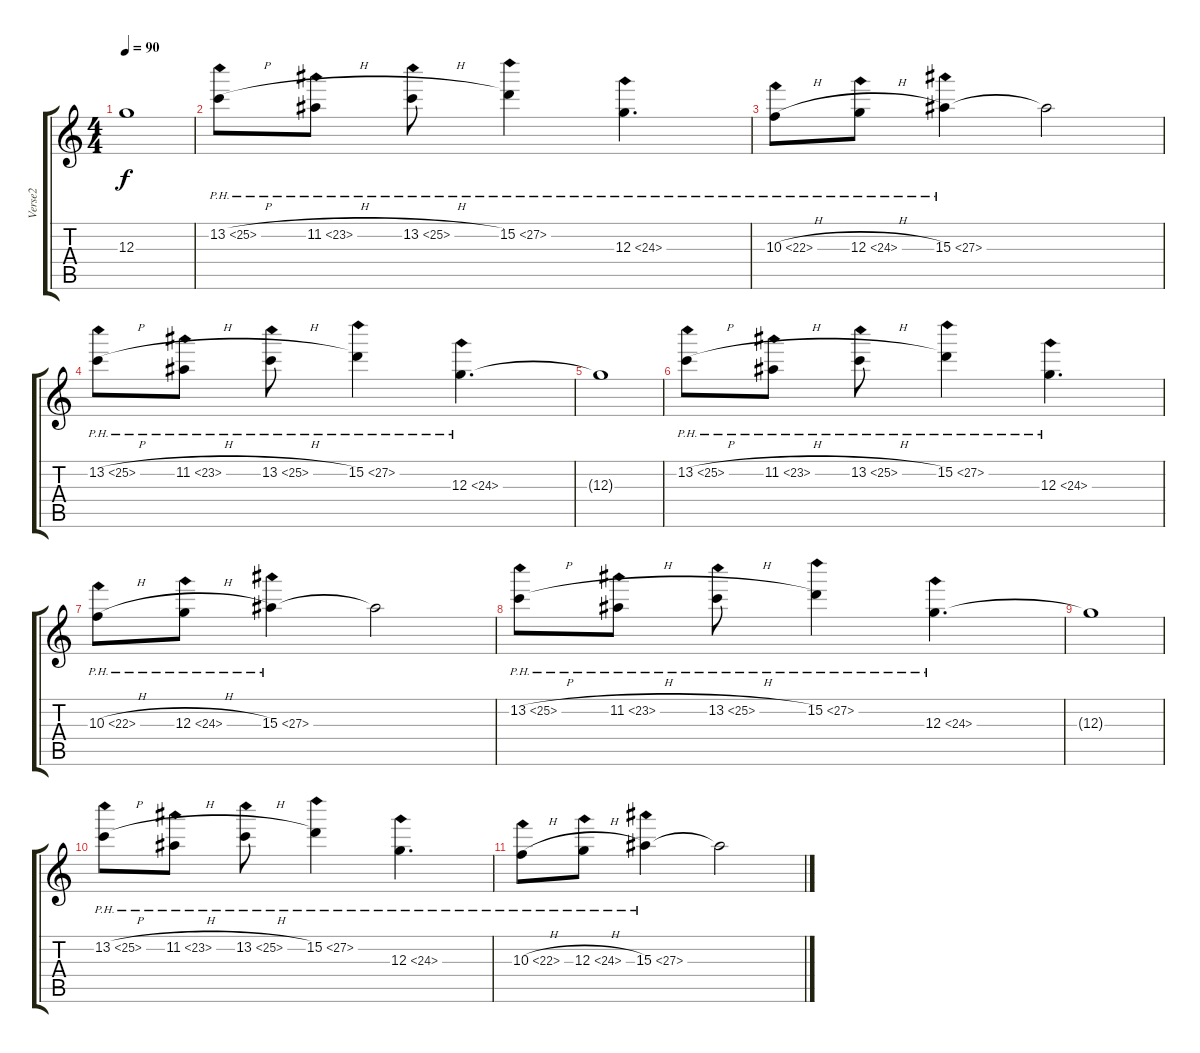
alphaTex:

\track ("Verse2" "Verse2") {instrument acousticguitarsteel}
\staff {score tabs}
\tuning (E4 B3 G3 D3 A2 E2) {hide}
\ts (4 4)
\tempo 90
\clef g2
\ks c
12.3{t}.1{dy f} |
13.2{ph 12 h}.8 11.2{ph 12 h}.8 13.2{ph 12 h}.8 15.2{ph 12}.4 12.3{ph 12}.4{d} |
10.3{ph 12 h}.8 12.3{ph 12 h}.8 15.3{ph 12}.4 15.3{t}.2 |
13.2{ph 12 h}.8 11.2{ph 12 h}.8 13.2{ph 12 h}.8 15.2{ph 12}.4 12.3{ph 12}.4{d} |
12.3{t}.1 |
13.2{ph 12 h}.8 11.2{ph 12 h}.8 13.2{ph 12 h}.8 15.2{ph 12}.4 12.3{ph 12}.4{d} |
10.3{ph 12 h}.8 12.3{ph 12 h}.8 15.3{ph 12}.4 15.3{t}.2 |
13.2{ph 12 h}.8 11.2{ph 12 h}.8 13.2{ph 12 h}.8 15.2{ph 12}.4 12.3{ph 12}.4{d} |
12.3{t}.1 |
13.2{ph 12 h}.8 11.2{ph 12 h}.8 13.2{ph 12 h}.8 15.2{ph 12}.4 12.3{ph 12}.4{d} |
10.3{ph 12 h}.8 12.3{ph 12 h}.8 15.3{ph 12}.4 15.3{t}.2
